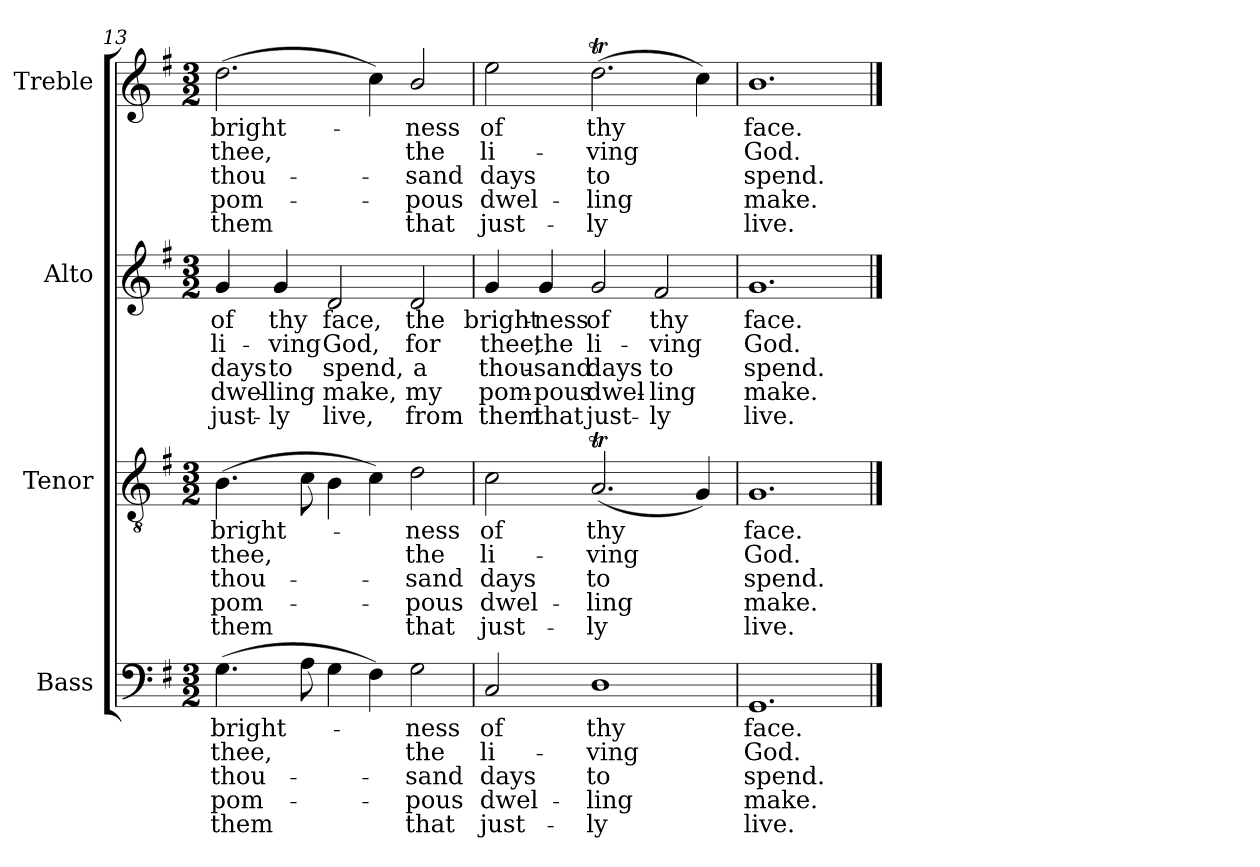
**kern	**text	**text	**text	**text	**text	**kern	**text	**text	**text	**text	**text	**kern	**text	**text	**text	**text	**text	**kern	**text	**text	**text	**text	**text
*part4	*part4	*part4	*part4	*part4	*part4	*part3	*part3	*part3	*part3	*part3	*part3	*part2	*part2	*part2	*part2	*part2	*part2	*part1	*part1	*part1	*part1	*part1	*part1
*staff4	*staff4	*staff4	*staff4	*staff4	*staff4	*staff3	*staff3	*staff3	*staff3	*staff3	*staff3	*staff2	*staff2	*staff2	*staff2	*staff2	*staff2	*staff1	*staff1	*staff1	*staff1	*staff1	*staff1
*I"Bass	*	*	*	*	*	*I"Tenor	*	*	*	*	*	*I"Alto	*	*	*	*	*	*I"Treble	*	*	*	*	*
*I'B.	*	*	*	*	*	*I'T.	*	*	*	*	*	*I'A.	*	*	*	*	*	*I'Tr.	*	*	*	*	*
*clefF4	*	*	*	*	*	*clefGv2	*	*	*	*	*	*clefG2	*	*	*	*	*	*clefG2	*	*	*	*	*
*	*	*	*	*	*	*ITrd7c12	*	*	*	*	*	*	*	*	*	*	*	*	*	*	*	*	*
*k[f#]	*	*	*	*	*	*k[f#]	*	*	*	*	*	*k[f#]	*	*	*	*	*	*k[f#]	*	*	*	*	*
*G:	*	*	*	*	*	*G:	*	*	*	*	*	*G:	*	*	*	*	*	*G:	*	*	*	*	*
*M3/2	*	*	*	*	*	*M3/2	*	*	*	*	*	*M3/2	*	*	*	*	*	*M3/2	*	*	*	*	*
=13	=13	=13	=13	=13	=13	=13	=13	=13	=13	=13	=13	=13	=13	=13	=13	=13	=13	=13	=13	=13	=13	=13	=13
!	!LO:LY:b:color=#000000	!LO:LY:b:color=#000000	!LO:LY:b:color=#000000	!LO:LY:b:color=#000000	!LO:LY:b:color=#000000	!	!	!	!	!	!	!	!	!	!	!	!	!	!	!	!	!	!
!	!	!	!	!	!	!	!LO:LY:b:color=#000000	!LO:LY:b:color=#000000	!LO:LY:b:color=#000000	!LO:LY:b:color=#000000	!LO:LY:b:color=#000000	!	!	!	!	!	!	!	!	!	!	!	!
!	!	!	!	!	!	!	!	!	!	!	!	!	!LO:LY:b:color=#000000	!LO:LY:b:color=#000000	!LO:LY:b:color=#000000	!LO:LY:b:color=#000000	!LO:LY:b:color=#000000	!	!	!	!	!	!
!	!	!	!	!	!	!	!	!	!	!	!	!	!	!	!	!	!	!	!LO:LY:b:color=#000000	!LO:LY:b:color=#000000	!LO:LY:b:color=#000000	!LO:LY:b:color=#000000	!LO:LY:b:color=#000000
(4.Gi\	bright-	thee,	thou-	-pom-	-them	(4.BBi\	bright-	thee,	thou-	-pom-	-them	4gi/	of	li-	days	dwel-	-just-	(2.ddi\	bright-	thee,	thou-	pom-	-them
!	!	!	!	!	!	!	!	!	!	!	!	!	!LO:LY:b:color=#000000	!LO:LY:b:color=#000000	!LO:LY:b:color=#000000	!LO:LY:b:color=#000000	!LO:LY:b:color=#000000	!	!	!	!	!	!
.	.	.	.	.	.	.	.	.	.	.	.	4gi/	thy	-ving	-to	ling	ly	.	.	.	.	.	.
8Ai\	.	.	.	.	.	8Ci\	.	.	.	.	.	.	.	.	.	.	.	.	.	.	.	.	.
!	!	!	!	!	!	!	!	!	!	!	!	!	!LO:LY:b:color=#000000	!LO:LY:b:color=#000000	!LO:LY:b:color=#000000	!LO:LY:b:color=#000000	!LO:LY:b:color=#000000	!	!	!	!	!	!
4Gi\	.	.	.	.	.	4BBi\	.	.	.	.	.	2di/	face,	God,	spend,	make,	live,	.	.	.	.	.	.
4F#i\)	.	.	.	.	.	4Ci\)	.	.	.	.	.	.	.	.	.	.	.	4cci\)	.	.	.	.	.
!	!LO:LY:b:color=#000000	!LO:LY:b:color=#000000	!LO:LY:b:color=#000000	!LO:LY:b:color=#000000	!LO:LY:b:color=#000000	!	!	!	!	!	!	!	!	!	!	!	!	!	!	!	!	!	!
!	!	!	!	!	!	!	!LO:LY:b:color=#000000	!LO:LY:b:color=#000000	!LO:LY:b:color=#000000	!LO:LY:b:color=#000000	!LO:LY:b:color=#000000	!	!	!	!	!	!	!	!	!	!	!	!
!	!	!	!	!	!	!	!	!	!	!	!	!	!LO:LY:b:color=#000000	!LO:LY:b:color=#000000	!LO:LY:b:color=#000000	!LO:LY:b:color=#000000	!LO:LY:b:color=#000000	!	!	!	!	!	!
!	!	!	!	!	!	!	!	!	!	!	!	!	!	!	!	!	!	!	!LO:LY:b:color=#000000	!LO:LY:b:color=#000000	!LO:LY:b:color=#000000	!LO:LY:b:color=#000000	!LO:LY:b:color=#000000
2Gi\	-ness	the	sand	pous	that	2Di\	-ness	the	sand	pous	that	2di/	the	for	a	my	from	2bi/	-ness	the	sand	-pous	that
=14	=14	=14	=14	=14	=14	=14	=14	=14	=14	=14	=14	=14	=14	=14	=14	=14	=14	=14	=14	=14	=14	=14	=14
!	!LO:LY:b:color=#000000	!LO:LY:b:color=#000000	!LO:LY:b:color=#000000	!LO:LY:b:color=#000000	!LO:LY:b:color=#000000	!	!	!	!	!	!	!	!	!	!	!	!	!	!	!	!	!	!
!	!	!	!	!	!	!	!LO:LY:b:color=#000000	!LO:LY:b:color=#000000	!LO:LY:b:color=#000000	!LO:LY:b:color=#000000	!LO:LY:b:color=#000000	!	!	!	!	!	!	!	!	!	!	!	!
!	!	!	!	!	!	!	!	!	!	!	!	!	!LO:LY:b:color=#000000	!LO:LY:b:color=#000000	!LO:LY:b:color=#000000	!LO:LY:b:color=#000000	!LO:LY:b:color=#000000	!	!	!	!	!	!
!	!	!	!	!	!	!	!	!	!	!	!	!	!	!	!	!	!	!	!LO:LY:b:color=#000000	!LO:LY:b:color=#000000	!LO:LY:b:color=#000000	!LO:LY:b:color=#000000	!LO:LY:b:color=#000000
2Ci/	of	li-	days	dwel-	-just-	2Ci\	of	li-	days	dwel-	-just-	4gi/	bright-	thee,	thou-	-pom-	-them	2eei\	of	li-	-days	dwel-	-just-
!	!	!	!	!	!	!	!	!	!	!	!	!	!LO:LY:b:color=#000000	!LO:LY:b:color=#000000	!LO:LY:b:color=#000000	!LO:LY:b:color=#000000	!LO:LY:b:color=#000000	!	!	!	!	!	!
.	.	.	.	.	.	.	.	.	.	.	.	4gi/	-ness	the	sand	pous	that	.	.	.	.	.	.
!	!LO:LY:b:color=#000000	!LO:LY:b:color=#000000	!LO:LY:b:color=#000000	!LO:LY:b:color=#000000	!LO:LY:b:color=#000000	!	!	!	!	!	!	!	!	!	!	!	!	!	!	!	!	!	!
!	!	!	!	!	!	!	!LO:LY:b:color=#000000	!LO:LY:b:color=#000000	!LO:LY:b:color=#000000	!LO:LY:b:color=#000000	!LO:LY:b:color=#000000	!	!	!	!	!	!	!	!	!	!	!	!
!	!	!	!	!	!	!	!	!	!	!	!	!	!LO:LY:b:color=#000000	!LO:LY:b:color=#000000	!LO:LY:b:color=#000000	!LO:LY:b:color=#000000	!LO:LY:b:color=#000000	!	!	!	!	!	!
!	!	!	!	!	!	!	!	!	!	!	!	!	!	!	!	!	!	!	!LO:LY:b:color=#000000	!LO:LY:b:color=#000000	!LO:LY:b:color=#000000	!LO:LY:b:color=#000000	!LO:LY:b:color=#000000
1Di	thy	-ving	-to	ling	ly	(2.AATi/	thy	-ving	-to	ling	ly	2gi/	of	li-	days	dwel-	-just-	(2.ddTi\	thy	-ving	to	ling	ly
!	!	!	!	!	!	!	!	!	!	!	!	!	!LO:LY:b:color=#000000	!LO:LY:b:color=#000000	!LO:LY:b:color=#000000	!LO:LY:b:color=#000000	!LO:LY:b:color=#000000	!	!	!	!	!	!
.	.	.	.	.	.	.	.	.	.	.	.	2f#i/	thy	-ving	-to	ling	ly	.	.	.	.	.	.
.	.	.	.	.	.	4GGi/)	.	.	.	.	.	.	.	.	.	.	.	4cci\)	.	.	.	.	.
=15	=15	=15	=15	=15	=15	=15	=15	=15	=15	=15	=15	=15	=15	=15	=15	=15	=15	=15	=15	=15	=15	=15	=15
!	!LO:LY:b:color=#000000	!LO:LY:b:color=#000000	!LO:LY:b:color=#000000	!LO:LY:b:color=#000000	!LO:LY:b:color=#000000	!	!	!	!	!	!	!	!	!	!	!	!	!	!	!	!	!	!
!	!	!	!	!	!	!	!LO:LY:b:color=#000000	!LO:LY:b:color=#000000	!LO:LY:b:color=#000000	!LO:LY:b:color=#000000	!LO:LY:b:color=#000000	!	!	!	!	!	!	!	!	!	!	!	!
!	!	!	!	!	!	!	!	!	!	!	!	!	!LO:LY:b:color=#000000	!LO:LY:b:color=#000000	!LO:LY:b:color=#000000	!LO:LY:b:color=#000000	!LO:LY:b:color=#000000	!	!	!	!	!	!
!	!	!	!	!	!	!	!	!	!	!	!	!	!	!	!	!	!	!	!LO:LY:b:color=#000000	!LO:LY:b:color=#000000	!LO:LY:b:color=#000000	!LO:LY:b:color=#000000	!LO:LY:b:color=#000000
1.GGi	face.	God.	spend.	make.	live.	1.GGi	face.	God.	spend.	make.	live.	1.gi	face.	God.	spend.	make.	live.	1.bi	face.	God.	spend.	make.	live.
==	==	==	==	==	==	==	==	==	==	==	==	==	==	==	==	==	==	==	==	==	==	==	==
*-	*-	*-	*-	*-	*-	*-	*-	*-	*-	*-	*-	*-	*-	*-	*-	*-	*-	*-	*-	*-	*-	*-	*-
